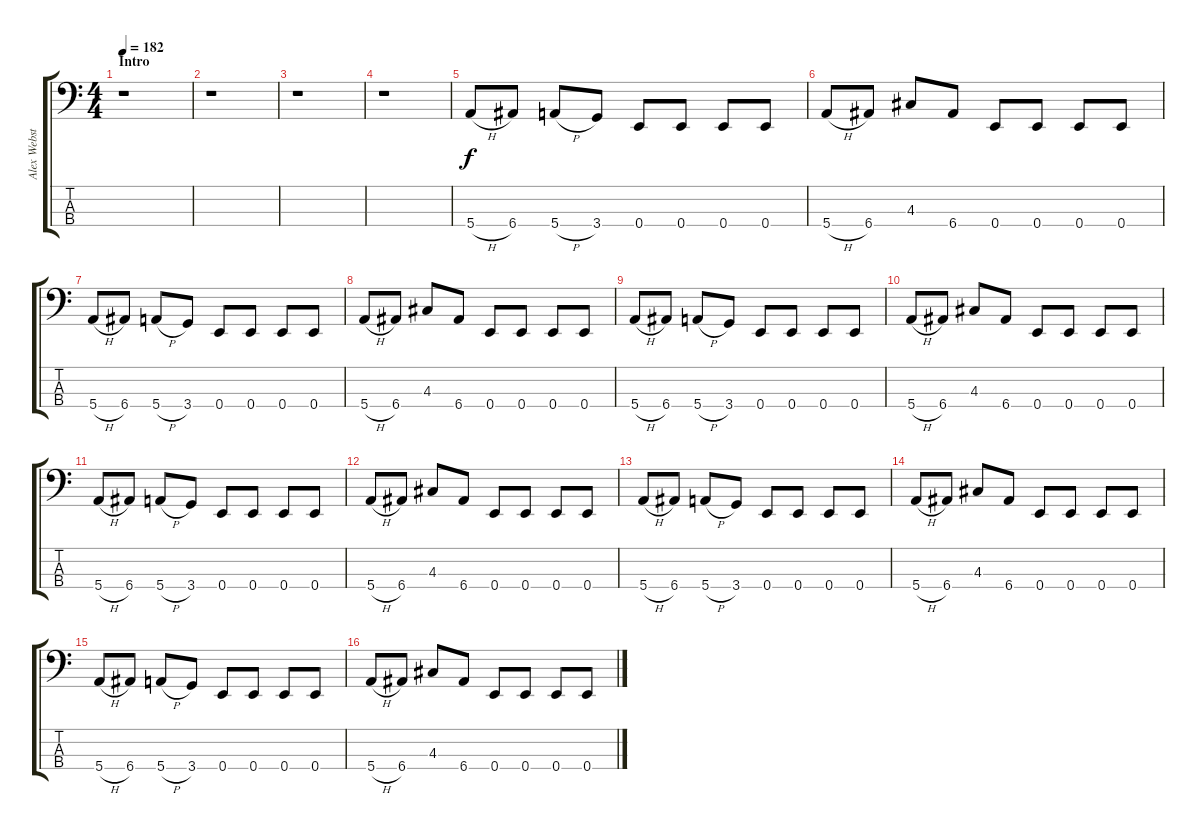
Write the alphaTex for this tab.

\track ("Alex Webster " "Alex Webst") {instrument electricbassfinger}
\staff {score tabs}
\tuning (G2 D2 A1 E1) {hide}
\ts (4 4)
\section ("" "Intro")
\tempo 182
\clef f4
\ks c
r.1{dy f instrument electricbassfinger} |
r.1 |
r.1 |
r.1 |
5.4{h}.8 6.4.8 5.4{h}.8 3.4.8 0.4.8 0.4.8 0.4.8 0.4.8 |
5.4{h}.8 6.4.8 4.3.8 6.4.8 0.4.8 0.4.8 0.4.8 0.4.8 |
5.4{h}.8 6.4.8 5.4{h}.8 3.4.8 0.4.8 0.4.8 0.4.8 0.4.8 |
5.4{h}.8 6.4.8 4.3.8 6.4.8 0.4.8 0.4.8 0.4.8 0.4.8 |
5.4{h}.8 6.4.8 5.4{h}.8 3.4.8 0.4.8 0.4.8 0.4.8 0.4.8 |
5.4{h}.8 6.4.8 4.3.8 6.4.8 0.4.8 0.4.8 0.4.8 0.4.8 |
5.4{h}.8 6.4.8 5.4{h}.8 3.4.8 0.4.8 0.4.8 0.4.8 0.4.8 |
5.4{h}.8 6.4.8 4.3.8 6.4.8 0.4.8 0.4.8 0.4.8 0.4.8 |
5.4{h}.8 6.4.8 5.4{h}.8 3.4.8 0.4.8 0.4.8 0.4.8 0.4.8 |
5.4{h}.8 6.4.8 4.3.8 6.4.8 0.4.8 0.4.8 0.4.8 0.4.8 |
5.4{h}.8 6.4.8 5.4{h}.8 3.4.8 0.4.8 0.4.8 0.4.8 0.4.8 |
5.4{h}.8 6.4.8 4.3.8 6.4.8 0.4.8 0.4.8 0.4.8 0.4.8
